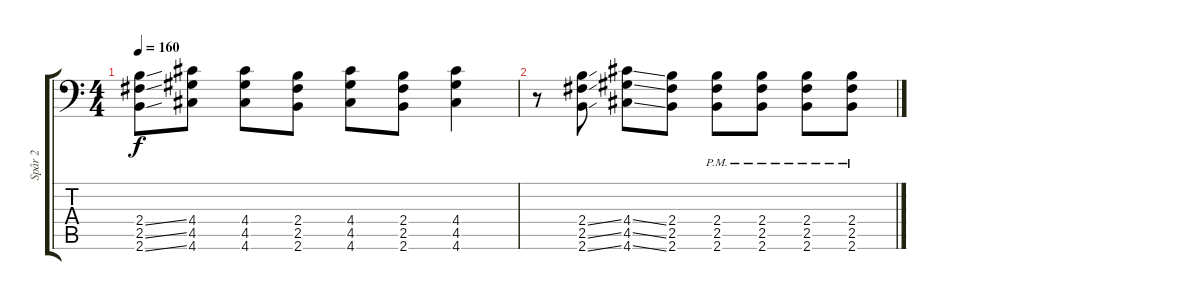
\track ("Spår 2" "Spår 2") {instrument distortionguitar}
\staff {score tabs}
\tuning (B3 Gb3 D3 A2 E2 A1) {hide}
\ts (4 4)
\tempo 160
\clef f4
\ks c
(2.4{ss} 2.5{ss} 2.6{ss}).8{dy f} (4.4 4.5 4.6).8 (4.4 4.5 4.6).8 (2.4 2.5 2.6).8 (4.4 4.5 4.6).8 (2.4 2.5 2.6).8 (4.4 4.5 4.6).4 |
r.8 (2.4{ss} 2.5{ss} 2.6{ss}).8 (4.4{ss} 4.5{ss} 4.6{ss}).8 (2.4 2.5 2.6).8 (2.4{pm} 2.5{pm} 2.6{pm}).8 (2.4{pm} 2.5{pm} 2.6{pm}).8 (2.4{pm} 2.5{pm} 2.6{pm}).8 (2.4{pm} 2.5{pm} 2.6{pm}).8
